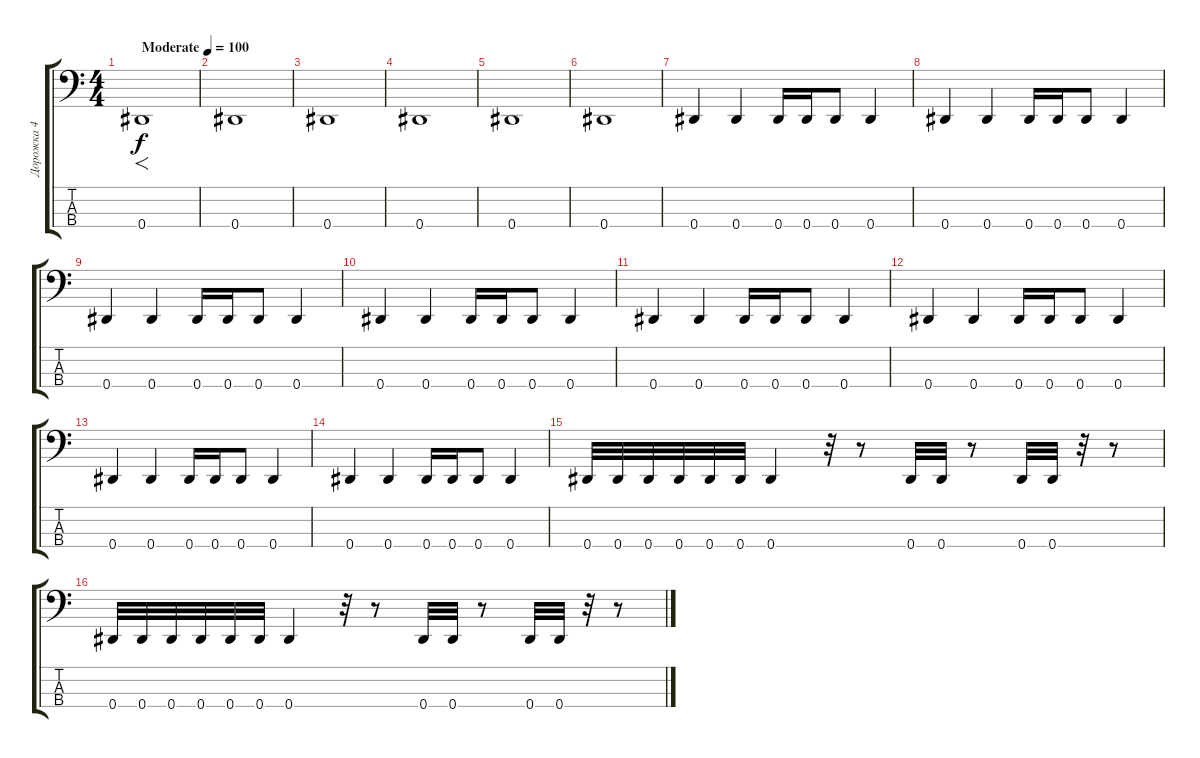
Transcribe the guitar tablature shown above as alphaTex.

\track ("Дорожка 4" "Дорожка 4") {instrument electricbassfinger}
\staff {score tabs}
\tuning (Gb2 Db2 Ab1 Eb1) {hide}
\ts (4 4)
\tempo (100 "Moderate")
\clef f4
\ks c
0.4.1{f dy f instrument electricbassfinger} |
0.4.1 |
0.4.1 |
\ks aminor
0.4.1 |
0.4.1 |
\ks c
0.4.1 |
0.4.4 0.4.4 0.4.16 0.4.16 0.4.8 0.4.4 |
0.4.4 0.4.4 0.4.16 0.4.16 0.4.8 0.4.4 |
0.4.4 0.4.4 0.4.16 0.4.16 0.4.8 0.4.4 |
0.4.4 0.4.4 0.4.16 0.4.16 0.4.8 0.4.4 |
0.4.4 0.4.4 0.4.16 0.4.16 0.4.8 0.4.4 |
0.4.4 0.4.4 0.4.16 0.4.16 0.4.8 0.4.4 |
0.4.4 0.4.4 0.4.16 0.4.16 0.4.8 0.4.4 |
0.4.4 0.4.4 0.4.16 0.4.16 0.4.8 0.4.4 |
0.4.32 0.4.32 0.4.32 0.4.32 0.4.32 0.4.32 0.4.4 r.32 r.8 0.4.32 0.4.32 r.8 0.4.32 0.4.32 r.32 r.8 |
0.4.32 0.4.32 0.4.32 0.4.32 0.4.32 0.4.32 0.4.4 r.32 r.8 0.4.32 0.4.32 r.8 0.4.32 0.4.32 r.32 r.8
